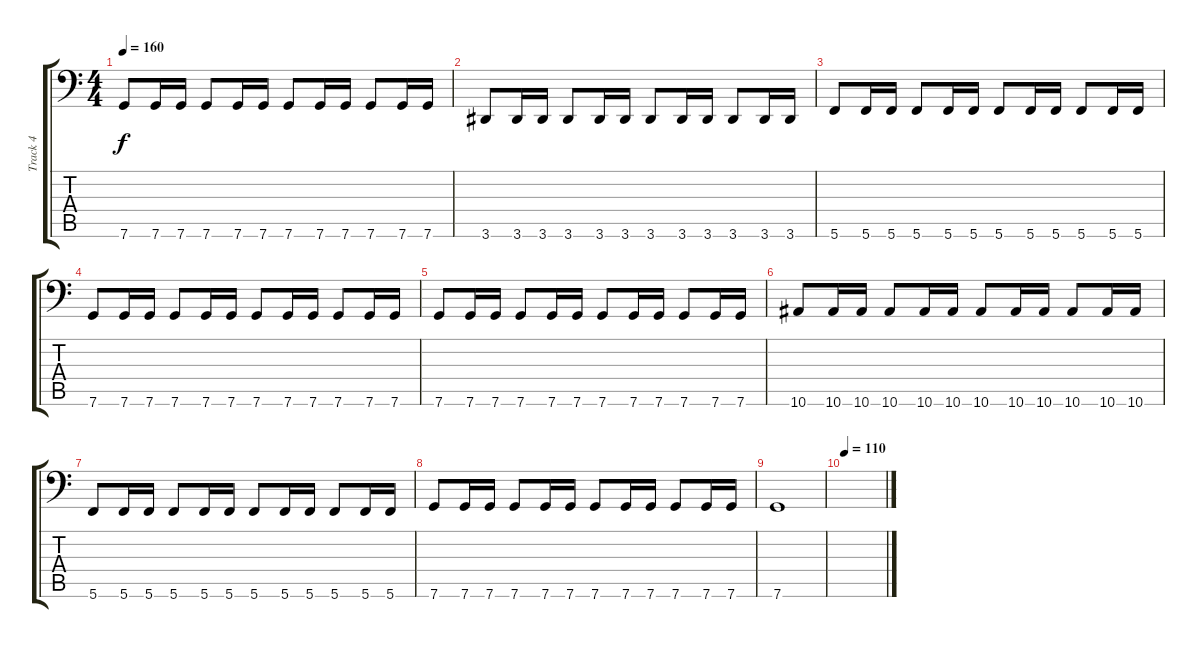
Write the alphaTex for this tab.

\track ("Track 4" "Track 4") {instrument electricbassfinger}
\staff {score tabs}
\tuning (C3 G2 Eb2 Bb1 F1 C1) {hide}
\ts (4 4)
\tempo 160
\clef f4
\ks c
7.6.8{dy f} 7.6.16 7.6.16 7.6.8 7.6.16 7.6.16 7.6.8 7.6.16 7.6.16 7.6.8 7.6.16 7.6.16 |
3.6.8 3.6.16 3.6.16 3.6.8 3.6.16 3.6.16 3.6.8 3.6.16 3.6.16 3.6.8 3.6.16 3.6.16 |
5.6.8 5.6.16 5.6.16 5.6.8 5.6.16 5.6.16 5.6.8 5.6.16 5.6.16 5.6.8 5.6.16 5.6.16 |
7.6.8 7.6.16 7.6.16 7.6.8 7.6.16 7.6.16 7.6.8 7.6.16 7.6.16 7.6.8 7.6.16 7.6.16 |
7.6.8 7.6.16 7.6.16 7.6.8 7.6.16 7.6.16 7.6.8 7.6.16 7.6.16 7.6.8 7.6.16 7.6.16 |
10.6.8 10.6.16 10.6.16 10.6.8 10.6.16 10.6.16 10.6.8 10.6.16 10.6.16 10.6.8 10.6.16 10.6.16 |
5.6.8 5.6.16 5.6.16 5.6.8 5.6.16 5.6.16 5.6.8 5.6.16 5.6.16 5.6.8 5.6.16 5.6.16 |
7.6.8 7.6.16 7.6.16 7.6.8 7.6.16 7.6.16 7.6.8 7.6.16 7.6.16 7.6.8 7.6.16 7.6.16 |
7.6.1 |
\tempo 110
